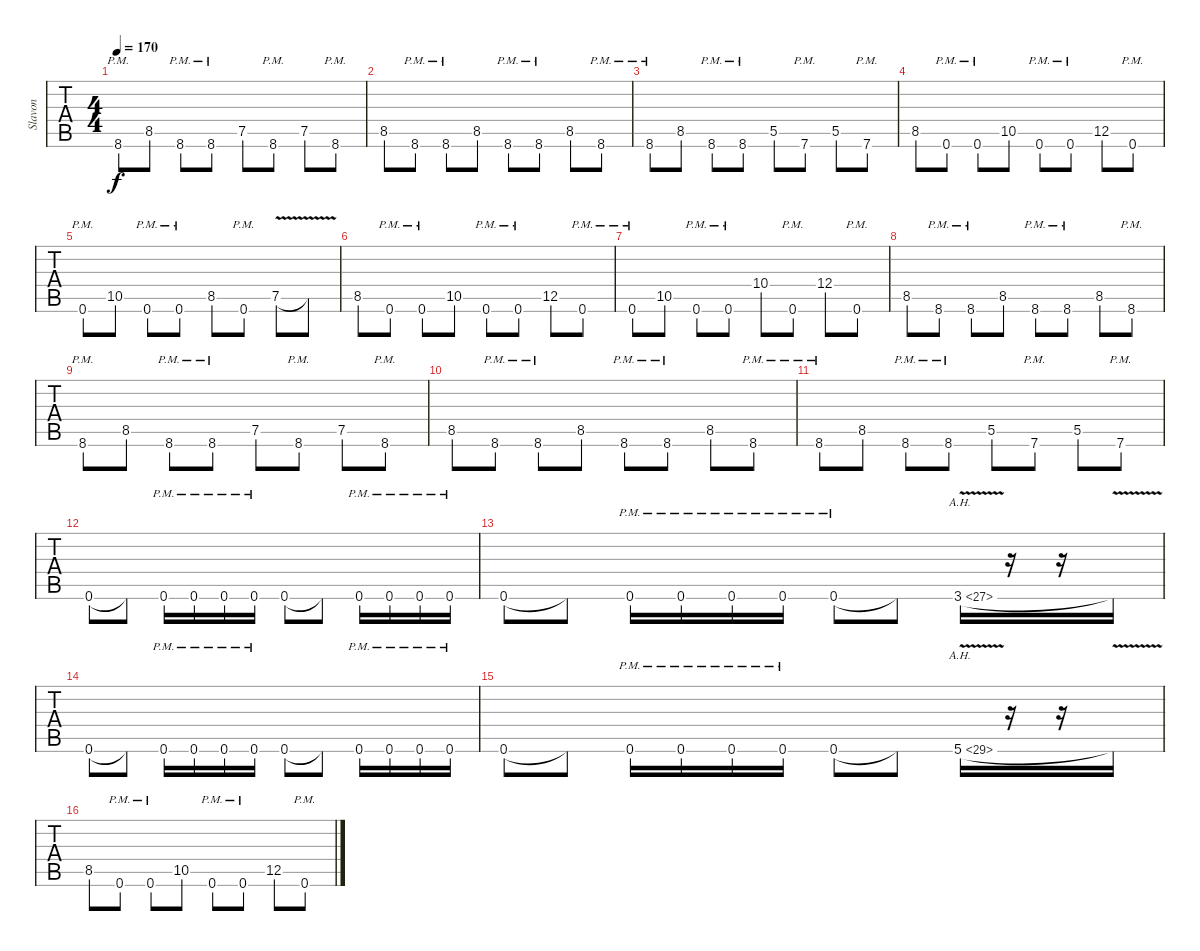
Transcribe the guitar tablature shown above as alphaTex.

\track ("Slavon" "Slavon") {instrument distortionguitar}
\staff {tabs}
\tuning (E4 B3 G3 D3 A2 D2) {hide}
\ts (4 4)
\tempo 170
\clef g2
\ks c
8.6{pm}.8{dy f} 8.5.8 8.6{pm}.8 8.6{pm}.8 7.5.8 8.6{pm}.8 7.5.8 8.6{pm}.8 |
8.5.8 8.6{pm}.8 8.6{pm}.8 8.5.8 8.6{pm}.8 8.6{pm}.8 8.5.8 8.6{pm}.8 |
8.6{pm}.8 8.5.8 8.6{pm}.8 8.6{pm}.8 5.5.8 7.6{pm}.8 5.5.8 7.6{pm}.8 |
8.5.8 0.6{pm}.8 0.6{pm}.8 10.5.8 0.6{pm}.8 0.6{pm}.8 12.5.8 0.6{pm}.8 |
0.6{pm}.8 10.5.8 0.6{pm}.8 0.6{pm}.8 8.5.8 0.6{pm}.8 7.5{v}.8 7.5{t}.8 |
8.5.8 0.6{pm}.8 0.6{pm}.8 10.5.8 0.6{pm}.8 0.6{pm}.8 12.5.8 0.6{pm}.8 |
0.6{pm}.8 10.5.8 0.6{pm}.8 0.6{pm}.8 10.4.8 0.6{pm}.8 12.4.8 0.6{pm}.8 |
8.5.8 8.6{pm}.8 8.6{pm}.8 8.5.8 8.6{pm}.8 8.6{pm}.8 8.5.8 8.6{pm}.8 |
8.6{pm}.8 8.5.8 8.6{pm}.8 8.6{pm}.8 7.5.8 8.6{pm}.8 7.5.8 8.6{pm}.8 |
8.5.8 8.6{pm}.8 8.6{pm}.8 8.5.8 8.6{pm}.8 8.6{pm}.8 8.5.8 8.6{pm}.8 |
8.6{pm}.8 8.5.8 8.6{pm}.8 8.6{pm}.8 5.5.8 7.6{pm}.8 5.5.8 7.6{pm}.8 |
0.6.8 0.6{t}.8 0.6{pm}.16 0.6{pm}.16 0.6{pm}.16 0.6{pm}.16 0.6.8 0.6{t}.8 0.6{pm}.16 0.6{pm}.16 0.6{pm}.16 0.6{pm}.16 |
0.6.8 0.6{t}.8 0.6{pm}.16 0.6{pm}.16 0.6{pm}.16 0.6{pm}.16 0.6{pm}.8 0.6{t}.8 3.6{ah 24 v}.16 r.16 r.16 3.6{t}.16 |
0.6.8 0.6{t}.8 0.6{pm}.16 0.6{pm}.16 0.6{pm}.16 0.6{pm}.16 0.6.8 0.6{t}.8 0.6{pm}.16 0.6{pm}.16 0.6{pm}.16 0.6{pm}.16 |
0.6.8 0.6{t}.8 0.6{pm}.16 0.6{pm}.16 0.6{pm}.16 0.6{pm}.16 0.6.8 0.6{t}.8 5.6{ah 24 v}.16 r.16 r.16 5.6{t}.16 |
8.5.8 0.6{pm}.8 0.6{pm}.8 10.5.8 0.6{pm}.8 0.6{pm}.8 12.5.8 0.6{pm}.8
